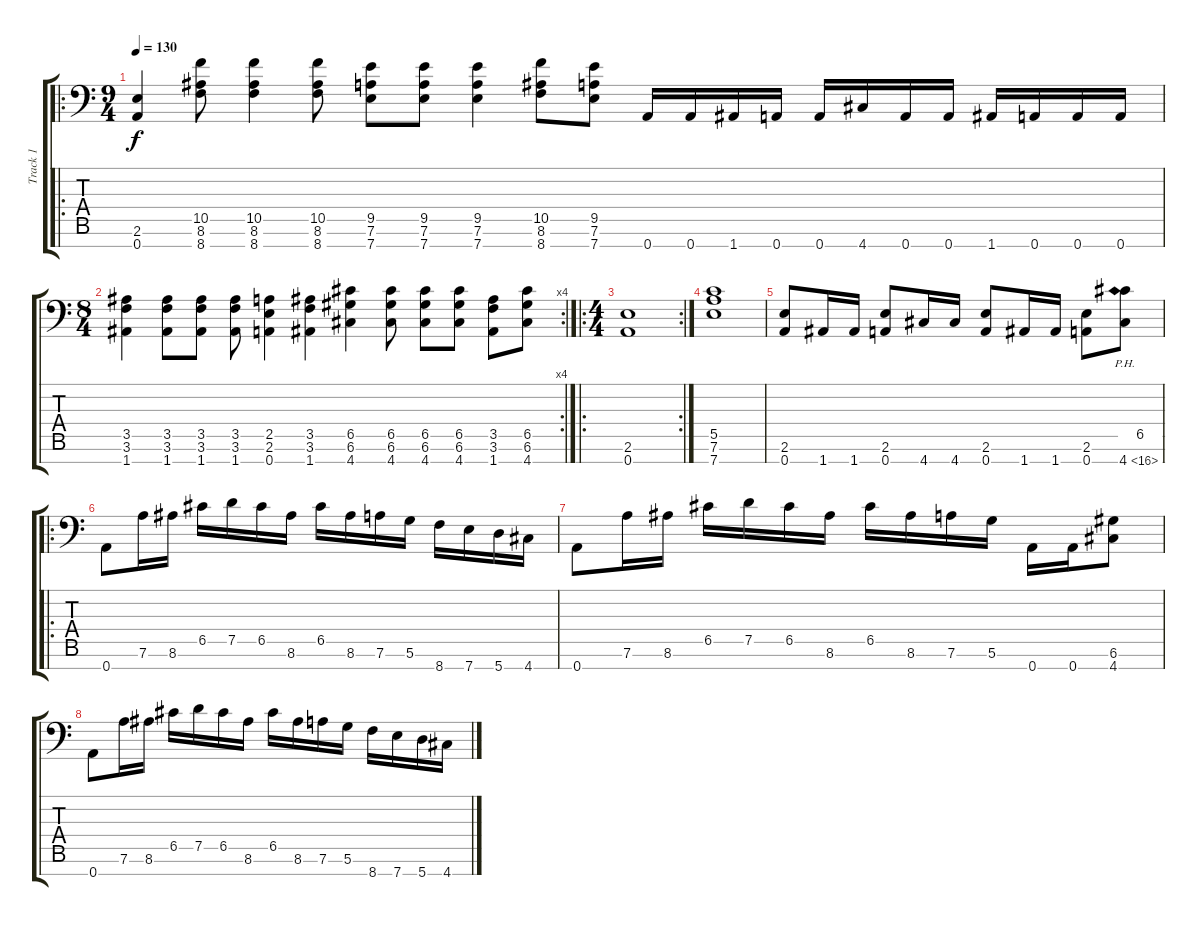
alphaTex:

\track ("Track 1" "Track 1") {instrument distortionguitar}
\staff {score tabs}
\tuning (Db4 A3 F3 C3 G2 D2 A1) {hide}
\ro
\ts (9 4)
\tempo 130
\clef f4
\ks c
(2.6 0.7).4{dy f} (10.5 8.6 8.7).8 (10.5 8.6 8.7).4 (10.5 8.6 8.7).8 (9.5 7.6 7.7).8 (9.5 7.6 7.7).8 (9.5 7.6 7.7).4 (10.5 8.6 8.7).8 (9.5 7.6 7.7).8 0.7.16 0.7.16 1.7.16 0.7.16 0.7.16 4.7.16 0.7.16 0.7.16 1.7.16 0.7.16 0.7.16 0.7.16 |
\rc 4
\ts (8 4)
(3.5 3.6 1.7).4 (3.5 3.6 1.7).8 (3.5 3.6 1.7).8 (3.5 3.6 1.7).8 (2.5 2.6 0.7).4 (3.5 3.6 1.7).4 (6.5 6.6 4.7).4 (6.5 6.6 4.7).8 (6.5 6.6 4.7).8 (6.5 6.6 4.7).8 (3.5 3.6 1.7).8 (6.5 6.6 4.7).8 |
\ro
\rc 2
\ts (4 4)
(2.6 0.7).1 |
(5.5 7.6 7.7).1 |
(2.6 0.7).8 1.7.16 1.7.16 (2.6 0.7).8 4.7.16 4.7.16 (2.6 0.7).8 1.7.16 1.7.16 (2.6 0.7).8 (6.5 4.7{ph 12}).8 |
\ro
0.7.8 7.6.16 8.6.16 6.5.16 7.5.16 6.5.16 8.6.16 6.5.16 8.6.16 7.6.16 5.6.16 8.7.16 7.7.16 5.7.16 4.7.16 |
0.7.8 7.6.16 8.6.16 6.5.16 7.5.16 6.5.16 8.6.16 6.5.16 8.6.16 7.6.16 5.6.16 0.7.16 0.7.16 (6.6 4.7).8 |
0.7.8 7.6.16 8.6.16 6.5.16 7.5.16 6.5.16 8.6.16 6.5.16 8.6.16 7.6.16 5.6.16 8.7.16 7.7.16 5.7.16 4.7.16
